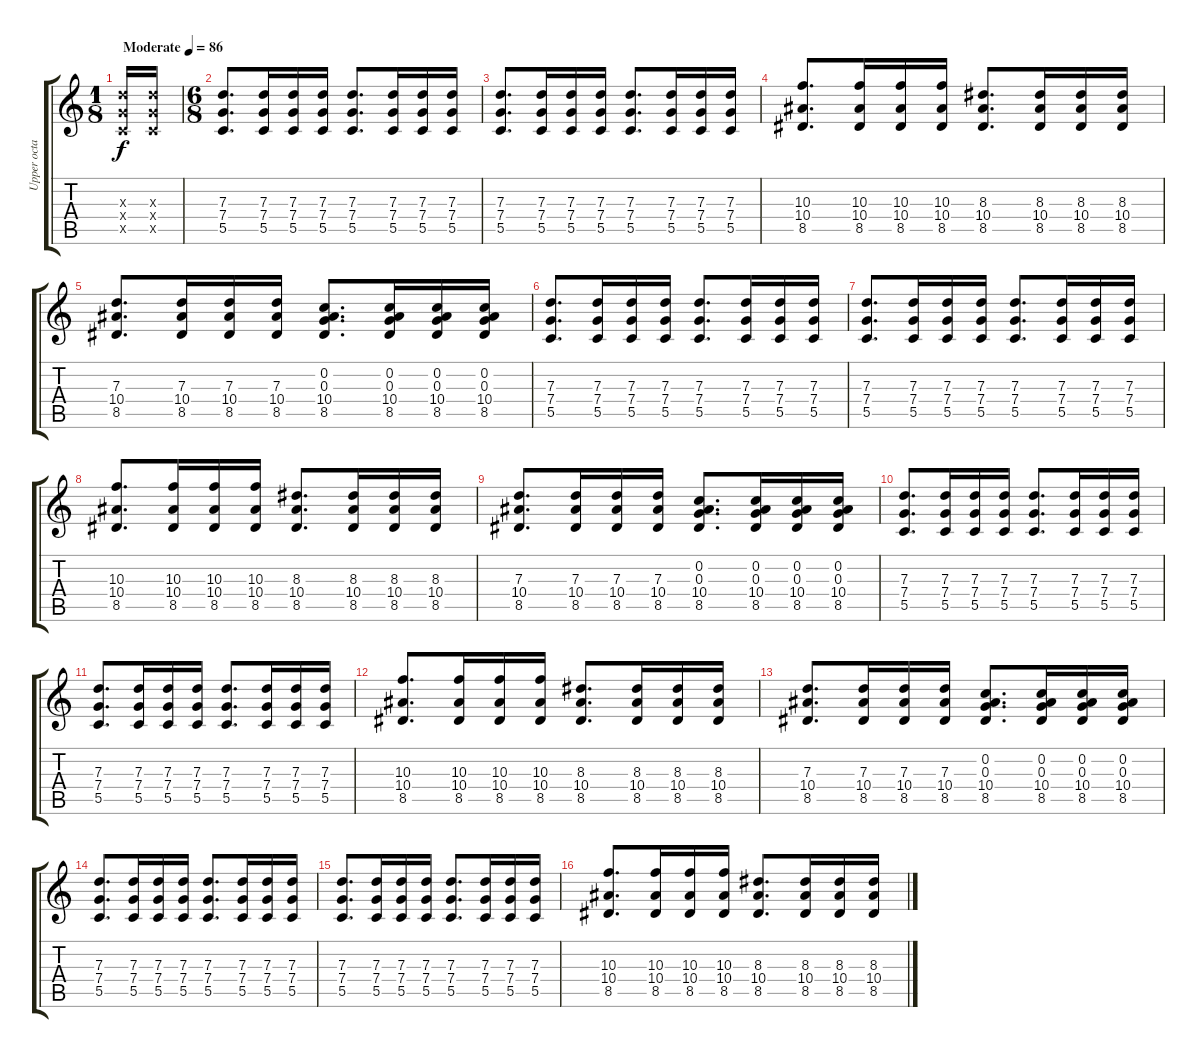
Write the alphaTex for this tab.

\track ("Upper octave" "Upper octa") {instrument acousticguitarsteel}
\staff {score tabs}
\tuning (E4 C4 G3 C3 G2 C2) {hide}
\ts (1 8)
\tempo (86 "Moderate")
\clef g2
\ks c
(7.3{x} 7.4{x} 5.5{x}).16{dy f instrument acousticguitarsteel} (7.3{x} 7.4{x} 5.5{x}).16 |
\ts (6 8)
(7.3 7.4 5.5).8{d} (7.3 7.4 5.5).16 (7.3 7.4 5.5).16 (7.3 7.4 5.5).16 (7.3 7.4 5.5).8{d} (7.3 7.4 5.5).16 (7.3 7.4 5.5).16 (7.3 7.4 5.5).16 |
(7.3 7.4 5.5).8{d} (7.3 7.4 5.5).16 (7.3 7.4 5.5).16 (7.3 7.4 5.5).16 (7.3 7.4 5.5).8{d} (7.3 7.4 5.5).16 (7.3 7.4 5.5).16 (7.3 7.4 5.5).16 |
(10.3 10.4 8.5).8{d} (10.3 10.4 8.5).16 (10.3 10.4 8.5).16 (10.3 10.4 8.5).16 (8.3 10.4 8.5).8{d} (8.3 10.4 8.5).16 (8.3 10.4 8.5).16 (8.3 10.4 8.5).16 |
(7.3 10.4 8.5).8{d} (7.3 10.4 8.5).16 (7.3 10.4 8.5).16 (7.3 10.4 8.5).16 (0.2 0.3 10.4 8.5).8{d} (0.2 0.3 10.4 8.5).16 (0.2 0.3 10.4 8.5).16 (0.2 0.3 10.4 8.5).16 |
(7.3 7.4 5.5).8{d} (7.3 7.4 5.5).16 (7.3 7.4 5.5).16 (7.3 7.4 5.5).16 (7.3 7.4 5.5).8{d} (7.3 7.4 5.5).16 (7.3 7.4 5.5).16 (7.3 7.4 5.5).16 |
(7.3 7.4 5.5).8{d} (7.3 7.4 5.5).16 (7.3 7.4 5.5).16 (7.3 7.4 5.5).16 (7.3 7.4 5.5).8{d} (7.3 7.4 5.5).16 (7.3 7.4 5.5).16 (7.3 7.4 5.5).16 |
(10.3 10.4 8.5).8{d} (10.3 10.4 8.5).16 (10.3 10.4 8.5).16 (10.3 10.4 8.5).16 (8.3 10.4 8.5).8{d} (8.3 10.4 8.5).16 (8.3 10.4 8.5).16 (8.3 10.4 8.5).16 |
(7.3 10.4 8.5).8{d} (7.3 10.4 8.5).16 (7.3 10.4 8.5).16 (7.3 10.4 8.5).16 (0.2 0.3 10.4 8.5).8{d} (0.2 0.3 10.4 8.5).16 (0.2 0.3 10.4 8.5).16 (0.2 0.3 10.4 8.5).16 |
(7.3 7.4 5.5).8{d} (7.3 7.4 5.5).16 (7.3 7.4 5.5).16 (7.3 7.4 5.5).16 (7.3 7.4 5.5).8{d} (7.3 7.4 5.5).16 (7.3 7.4 5.5).16 (7.3 7.4 5.5).16 |
(7.3 7.4 5.5).8{d} (7.3 7.4 5.5).16 (7.3 7.4 5.5).16 (7.3 7.4 5.5).16 (7.3 7.4 5.5).8{d} (7.3 7.4 5.5).16 (7.3 7.4 5.5).16 (7.3 7.4 5.5).16 |
(10.3 10.4 8.5).8{d} (10.3 10.4 8.5).16 (10.3 10.4 8.5).16 (10.3 10.4 8.5).16 (8.3 10.4 8.5).8{d} (8.3 10.4 8.5).16 (8.3 10.4 8.5).16 (8.3 10.4 8.5).16 |
(7.3 10.4 8.5).8{d} (7.3 10.4 8.5).16 (7.3 10.4 8.5).16 (7.3 10.4 8.5).16 (0.2 0.3 10.4 8.5).8{d} (0.2 0.3 10.4 8.5).16 (0.2 0.3 10.4 8.5).16 (0.2 0.3 10.4 8.5).16 |
(7.3 7.4 5.5).8{d} (7.3 7.4 5.5).16 (7.3 7.4 5.5).16 (7.3 7.4 5.5).16 (7.3 7.4 5.5).8{d} (7.3 7.4 5.5).16 (7.3 7.4 5.5).16 (7.3 7.4 5.5).16 |
(7.3 7.4 5.5).8{d} (7.3 7.4 5.5).16 (7.3 7.4 5.5).16 (7.3 7.4 5.5).16 (7.3 7.4 5.5).8{d} (7.3 7.4 5.5).16 (7.3 7.4 5.5).16 (7.3 7.4 5.5).16 |
(10.3 10.4 8.5).8{d} (10.3 10.4 8.5).16 (10.3 10.4 8.5).16 (10.3 10.4 8.5).16 (8.3 10.4 8.5).8{d} (8.3 10.4 8.5).16 (8.3 10.4 8.5).16 (8.3 10.4 8.5).16
